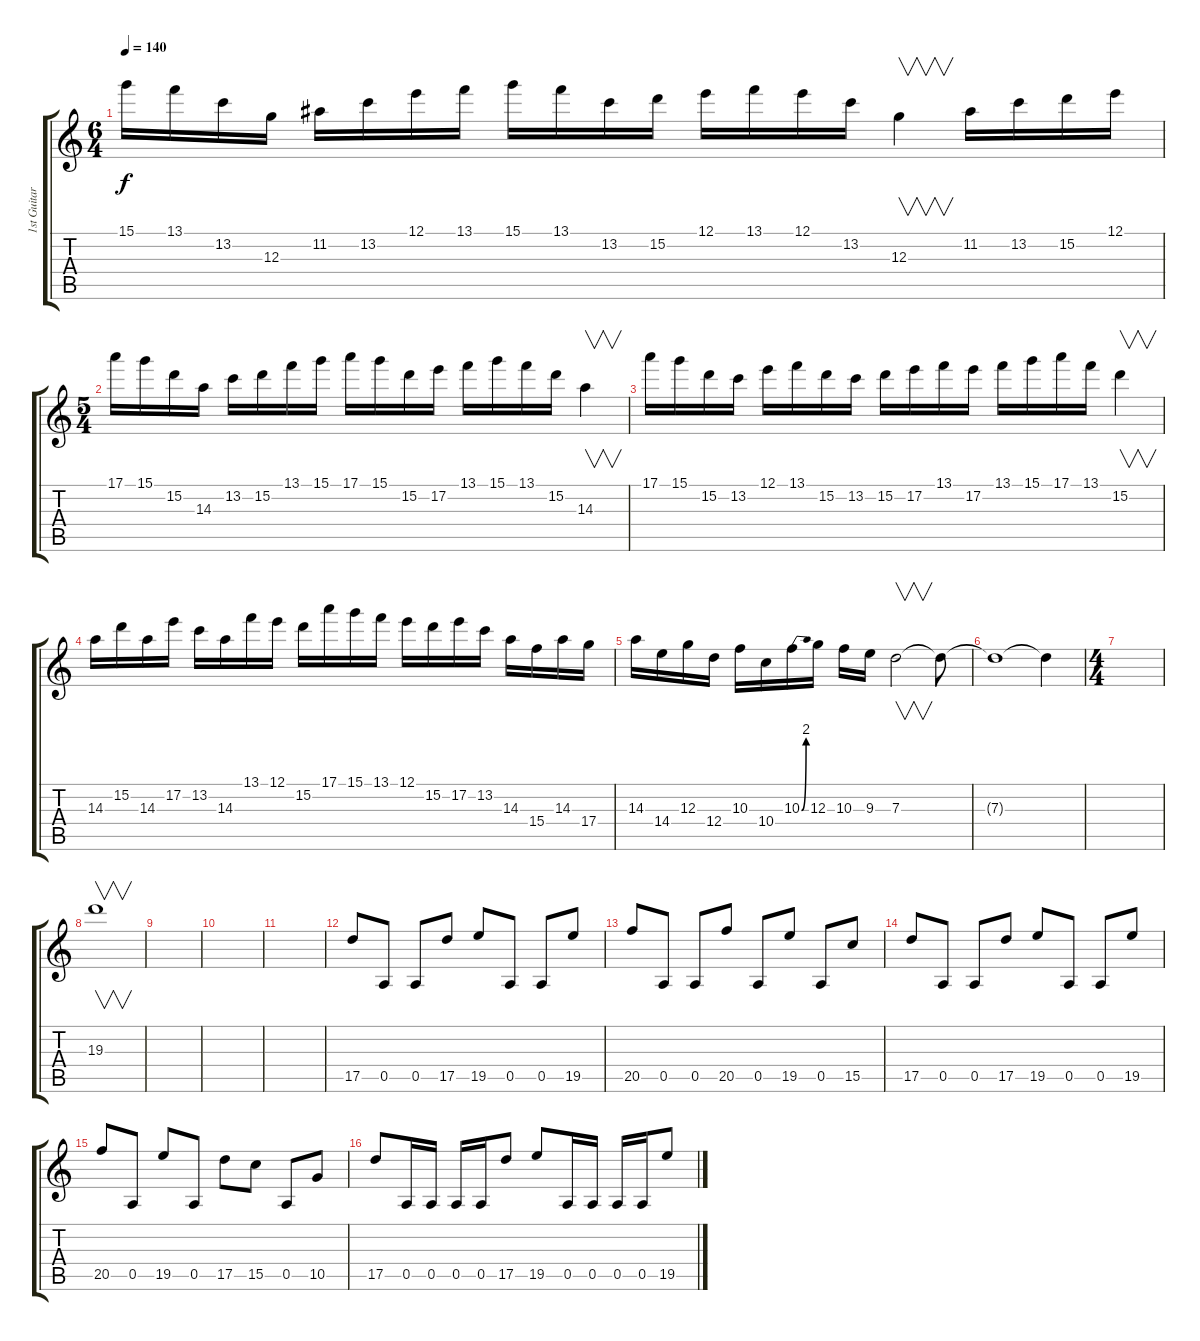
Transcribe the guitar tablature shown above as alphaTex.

\track ("1st Guitar" "1st Guitar") {instrument overdrivenguitar}
\staff {score tabs}
\tuning (E4 B3 G3 D3 A2 E2) {hide}
\ts (6 4)
\tempo 140
\clef g2
\ks c
15.1.16{dy f} 13.1.16 13.2.16 12.3.16 11.2.16 13.2.16 12.1.16 13.1.16 15.1.16 13.1.16 13.2.16 15.2.16 12.1.16 13.1.16 12.1.16 13.2.16 12.3.4{v} 11.2.16 13.2.16 15.2.16 12.1.16 |
\ts (5 4)
17.1.16 15.1.16 15.2.16 14.3.16 13.2.16 15.2.16 13.1.16 15.1.16 17.1.16 15.1.16 15.2.16 17.2.16 13.1.16 15.1.16 13.1.16 15.2.16 14.3.4{v} |
17.1.16 15.1.16 15.2.16 13.2.16 12.1.16 13.1.16 15.2.16 13.2.16 15.2.16 17.2.16 13.1.16 17.2.16 13.1.16 15.1.16 17.1.16 13.1.16 15.2.4{v} |
14.3.16 15.2.16 14.3.16 17.2.16 13.2.16 14.3.16 13.1.16 12.1.16 15.2.16 17.1.16 15.1.16 13.1.16 12.1.16 15.2.16 17.2.16 13.2.16 14.3.16 15.4.16 14.3.16 17.4.16 |
14.3.16 14.4.16 12.3.16 12.4.16 10.3.16 10.4.16 10.3{be (bend 0 0 60 8)}.16 12.3.16 10.3.16 9.3.16 7.3.2{v} 7.3{t}.8 |
7.3{t}.1 7.3{t}.4 |
\ts (4 4)
|
19.3.1{v} |
|
|
|
17.5.8 0.5.8 0.5.8 17.5.8 19.5.8 0.5.8 0.5.8 19.5.8 |
20.5.8 0.5.8 0.5.8 20.5.8 0.5.8 19.5.8 0.5.8 15.5.8 |
17.5.8 0.5.8 0.5.8 17.5.8 19.5.8 0.5.8 0.5.8 19.5.8 |
20.5.8 0.5.8 19.5.8 0.5.8 17.5.8 15.5.8 0.5.8 10.5.8 |
17.5.8 0.5.16 0.5.16 0.5.16 0.5.16 17.5.8 19.5.8 0.5.16 0.5.16 0.5.16 0.5.16 19.5.8
